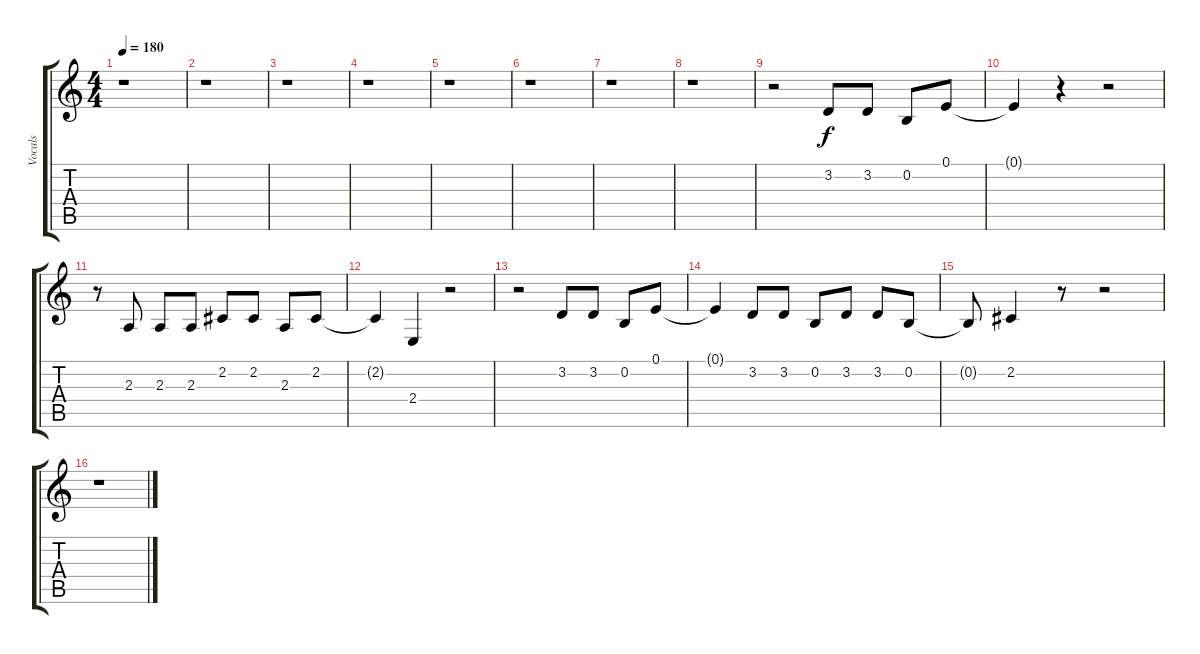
\track ("Vocals" "Vocals") {instrument altosax}
\staff {score tabs}
\tuning (E4 B3 G3 D3 A2 E2) {hide}
\ts (4 4)
\tempo 180
\clef g2
\ks c
r.1{dy f} |
r.1 |
r.1 |
r.1 |
r.1 |
r.1 |
r.1 |
r.1 |
r.2 3.2.8 3.2.8 0.2.8 0.1.8 |
0.1{t}.4 r.4 r.2 |
r.8 2.3.8 2.3.8 2.3.8 2.2.8 2.2.8 2.3.8 2.2.8 |
2.2{t}.4 2.4.4 r.2 |
r.2 3.2.8 3.2.8 0.2.8 0.1.8 |
0.1{t}.4 3.2.8 3.2.8 0.2.8 3.2.8 3.2.8 0.2.8 |
0.2{t}.8 2.2.4 r.8 r.2 |
r.1
